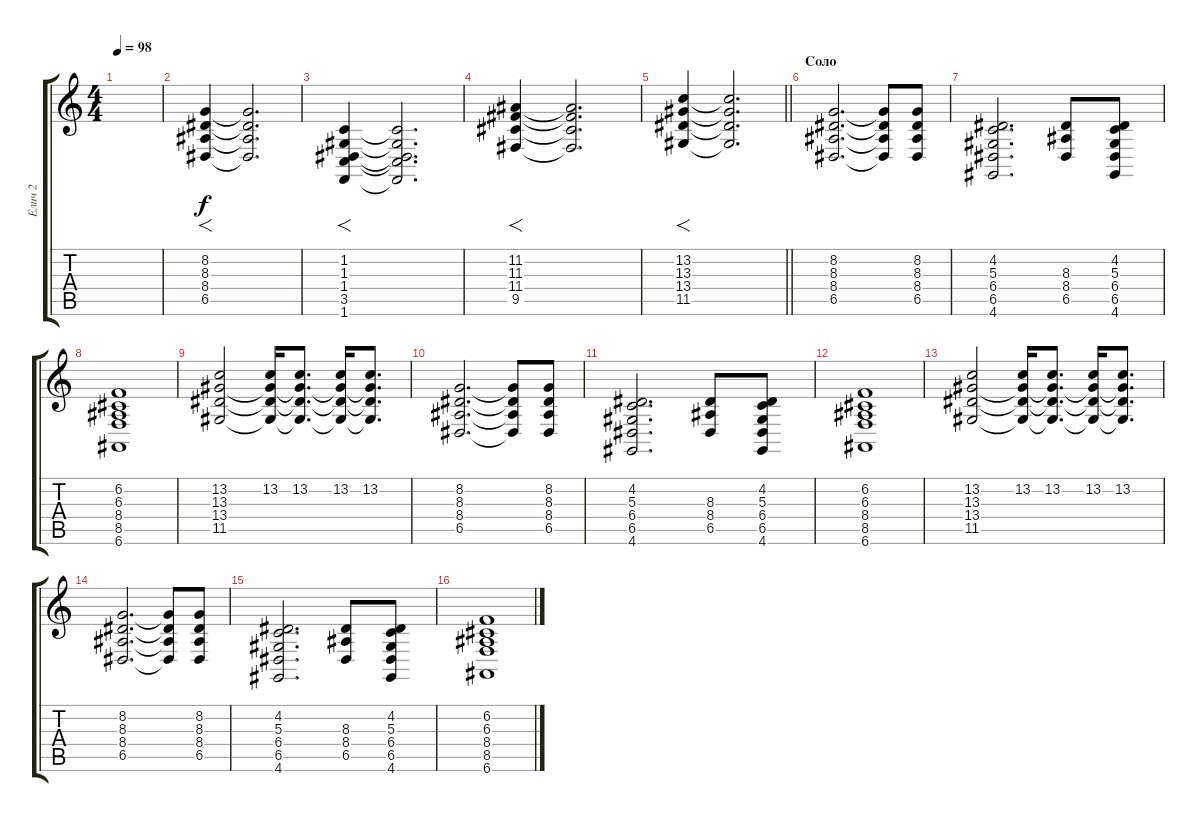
\track ("Елич 2" "Елич 2") {instrument brasssection}
\staff {score tabs}
\tuning (E4 B3 G3 D3 A2 E2) {hide}
\ts (4 4)
\tempo 98
\clef g2
\ks c
|
(8.2 8.3 8.4 6.5).4{f} (8.2{t} 8.3{t} 8.4{t} 6.5{t}).2{d} |
(1.2 1.3 1.4 3.5 1.6).4{f} (1.2{t} 1.3{t} 1.4{t} 3.5{t} 1.6{t}).2{d} |
(11.2 11.3 11.4 9.5).4{f} (11.2{t} 11.3{t} 11.4{t} 9.5{t}).2{d} |
\barLineRight lightlight
(13.2 13.3 13.4 11.5).4{f} (13.2{t} 13.3{t} 13.4{t} 11.5{t}).2{d} |
\section ("" "Соло")
(8.2 8.3 8.4 6.5).2{d} (8.2{t} 8.3{t} 8.4{t} 6.5{t}).8 (8.2 8.3 8.4 6.5).8 |
(4.2 5.3 6.4 6.5 4.6).2{d} (8.3 8.4 6.5).8 (4.2 5.3 6.4 6.5 4.6).8 |
(6.2 6.3 8.4 8.5 6.6).1 |
(13.2 13.3 13.4 11.5).2 (13.2 13.3{t} 13.4{t} 11.5{t}).16 (13.2 13.3{t} 13.4{t} 11.5{t}).8{d} (13.2 13.3{t} 13.4{t} 11.5{t}).16 (13.2 13.3{t} 13.4{t} 11.5{t}).8{d} |
(8.2 8.3 8.4 6.5).2{d} (8.2{t} 8.3{t} 8.4{t} 6.5{t}).8 (8.2 8.3 8.4 6.5).8 |
(4.2 5.3 6.4 6.5 4.6).2{d} (8.3 8.4 6.5).8 (4.2 5.3 6.4 6.5 4.6).8 |
(6.2 6.3 8.4 8.5 6.6).1 |
(13.2 13.3 13.4 11.5).2 (13.2 13.3{t} 13.4{t} 11.5{t}).16 (13.2 13.3{t} 13.4{t} 11.5{t}).8{d} (13.2 13.3{t} 13.4{t} 11.5{t}).16 (13.2 13.3{t} 13.4{t} 11.5{t}).8{d} |
(8.2 8.3 8.4 6.5).2{d} (8.2{t} 8.3{t} 8.4{t} 6.5{t}).8 (8.2 8.3 8.4 6.5).8 |
(4.2 5.3 6.4 6.5 4.6).2{d} (8.3 8.4 6.5).8 (4.2 5.3 6.4 6.5 4.6).8 |
(6.2 6.3 8.4 8.5 6.6).1
